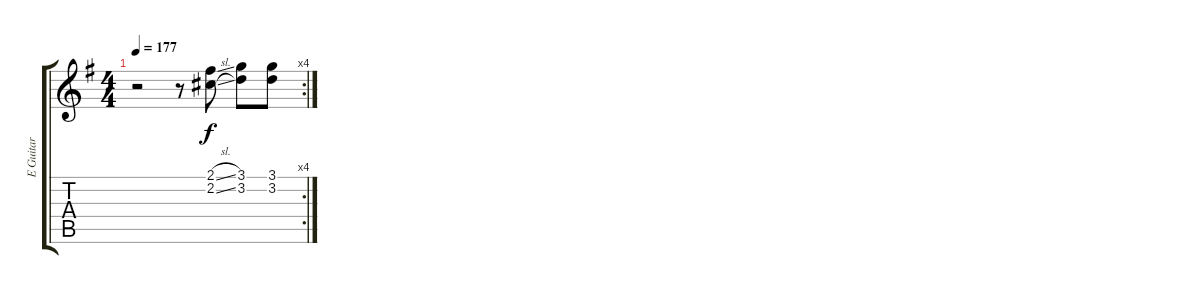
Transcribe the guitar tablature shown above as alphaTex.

\track ("E Guitar" "E Guitar") {instrument electricguitarjazz}
\staff {score tabs}
\tuning (E4 B3 G3 D3 A2 E2) {hide}
\rc 4
\ts (4 4)
\tempo 177
\clef g2
\ks g
r.2{dy f} r.8 (2.1{sl} 2.2{sl}).8 (3.1 3.2).8 (3.1 3.2).8
